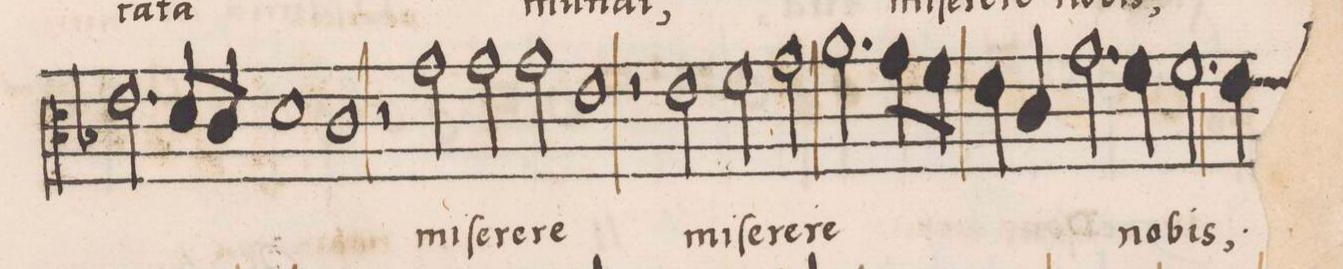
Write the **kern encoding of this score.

**kern	**text
*I"CANTVS	*
*clefC3	*
*k[b-]	*
*met(C|)	*
*M2/1	*
2.e\	.
8d/L	.
8c/J	.
=12-	=12-
1d	.
1c	.
=13	=13
2r	.
2g\	-mi-
2g\	-ſe-
2g\	-re-
=14-	=14-
1e	-re
2r	.
2e\	mi-
=15-	=15-
2f\	-ſe-
2g\	-re-
2.a\	-re
8g\L	.
8f\J	.
=16	=16
4e\	.
4c/	.
2.g\	.
4f\	no-
2.f\	-bis;
=17	=17
4e\	.
*custos:e	*
*-	*-
